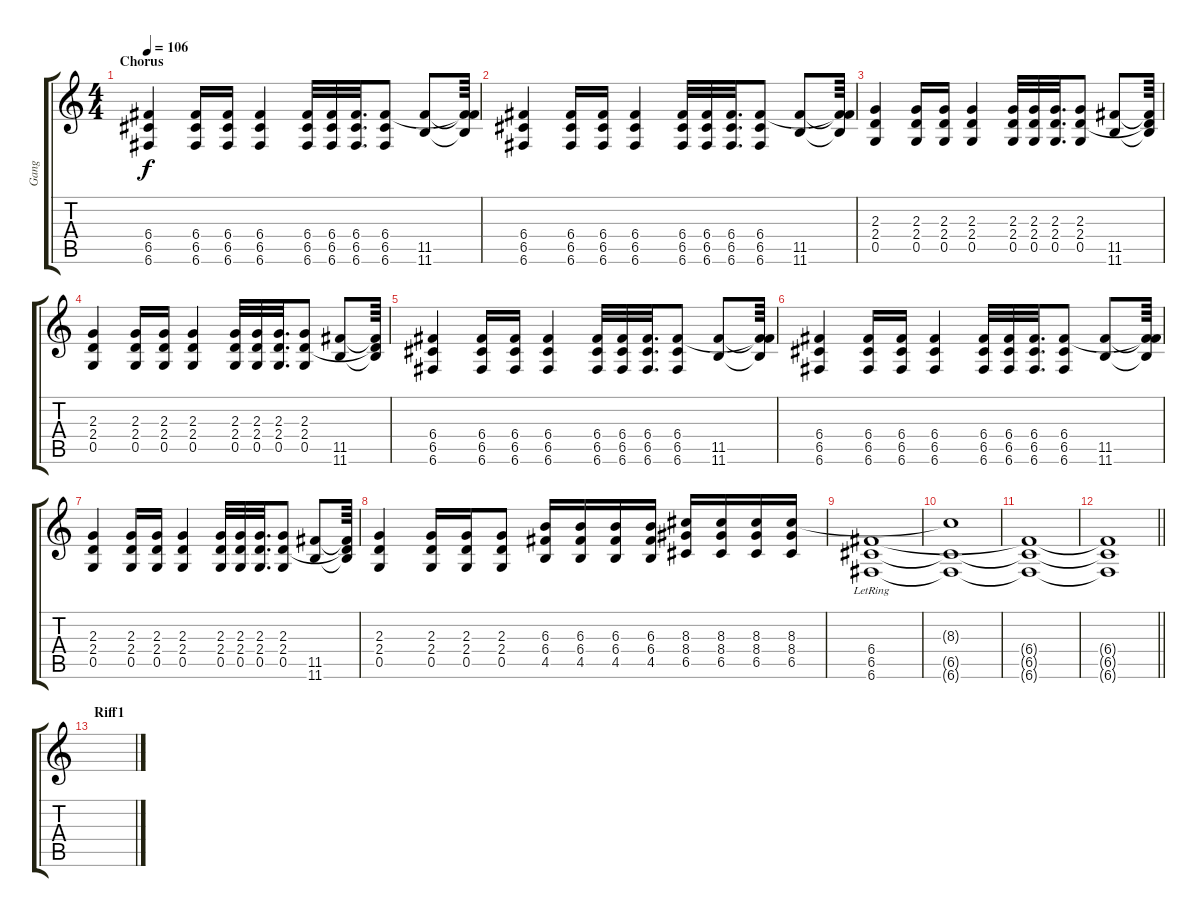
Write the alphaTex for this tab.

\track ("Gang" "Gang") {instrument distortionguitar}
\staff {score tabs}
\tuning (D4 A3 F3 C3 G2 C2) {hide}
\ts (4 4)
\section ("" "Chorus")
\tempo 106
\clef g2
\ks c
(6.4 6.5 6.6).4{dy f} (6.4 6.5 6.6).16 (6.4 6.5 6.6).16 (6.4 6.5 6.6).4 (6.4 6.5 6.6).32 (6.4 6.5 6.6).32 (6.4 6.5 6.6).32{d} (6.4 6.5 6.6).8 (11.5 11.6).8 (6.4{t} 11.5{t} 11.6{t}).64 |
(6.4 6.5 6.6).4 (6.4 6.5 6.6).16 (6.4 6.5 6.6).16 (6.4 6.5 6.6).4 (6.4 6.5 6.6).32 (6.4 6.5 6.6).32 (6.4 6.5 6.6).32{d} (6.4 6.5 6.6).8 (11.5 11.6).8 (6.4{t} 11.5{t} 11.6{t}).64 |
(2.3 2.4 0.5).4 (2.3 2.4 0.5).16 (2.3 2.4 0.5).16 (2.3 2.4 0.5).4 (2.3 2.4 0.5).32 (2.3 2.4 0.5).32 (2.3 2.4 0.5).32{d} (2.3 2.4 0.5).8 (11.5 11.6).8 (2.4{t} 11.5{t} 11.6{t}).64 |
(2.3 2.4 0.5).4 (2.3 2.4 0.5).16 (2.3 2.4 0.5).16 (2.3 2.4 0.5).4 (2.3 2.4 0.5).32 (2.3 2.4 0.5).32 (2.3 2.4 0.5).32{d} (2.3 2.4 0.5).8 (11.5 11.6).8 (2.4{t} 11.5{t} 11.6{t}).64 |
(6.4 6.5 6.6).4 (6.4 6.5 6.6).16 (6.4 6.5 6.6).16 (6.4 6.5 6.6).4 (6.4 6.5 6.6).32 (6.4 6.5 6.6).32 (6.4 6.5 6.6).32{d} (6.4 6.5 6.6).8 (11.5 11.6).8 (6.4{t} 11.5{t} 11.6{t}).64 |
(6.4 6.5 6.6).4 (6.4 6.5 6.6).16 (6.4 6.5 6.6).16 (6.4 6.5 6.6).4 (6.4 6.5 6.6).32 (6.4 6.5 6.6).32 (6.4 6.5 6.6).32{d} (6.4 6.5 6.6).8 (11.5 11.6).8 (6.4{t} 11.5{t} 11.6{t}).64 |
(2.3 2.4 0.5).4 (2.3 2.4 0.5).16 (2.3 2.4 0.5).16 (2.3 2.4 0.5).4 (2.3 2.4 0.5).32 (2.3 2.4 0.5).32 (2.3 2.4 0.5).32{d} (2.3 2.4 0.5).8 (11.5 11.6).8 (2.4{t} 11.5{t} 11.6{t}).64 |
(2.3 2.4 0.5).4 (2.3 2.4 0.5).16 (2.3 2.4 0.5).16 (2.3 2.4 0.5).8 (6.3 6.4 4.5).16 (6.3 6.4 4.5).16 (6.3 6.4 4.5).16 (6.3 6.4 4.5).16 (8.3 8.4 6.5).16 (8.3 8.4 6.5).16 (8.3 8.4 6.5).16 (8.3 8.4 6.5).16 |
(6.4{lr} 6.5{lr} 6.6).1 |
(8.3{t} 6.5{t} 6.6{t}).1{volume 7} |
(6.4{t} 6.5{t} 6.6{t}).1{volume 3} |
\barLineRight lightlight
(6.4{t} 6.5{t} 6.6{t}).1{volume 0} |
\section ("" "Riff1")
